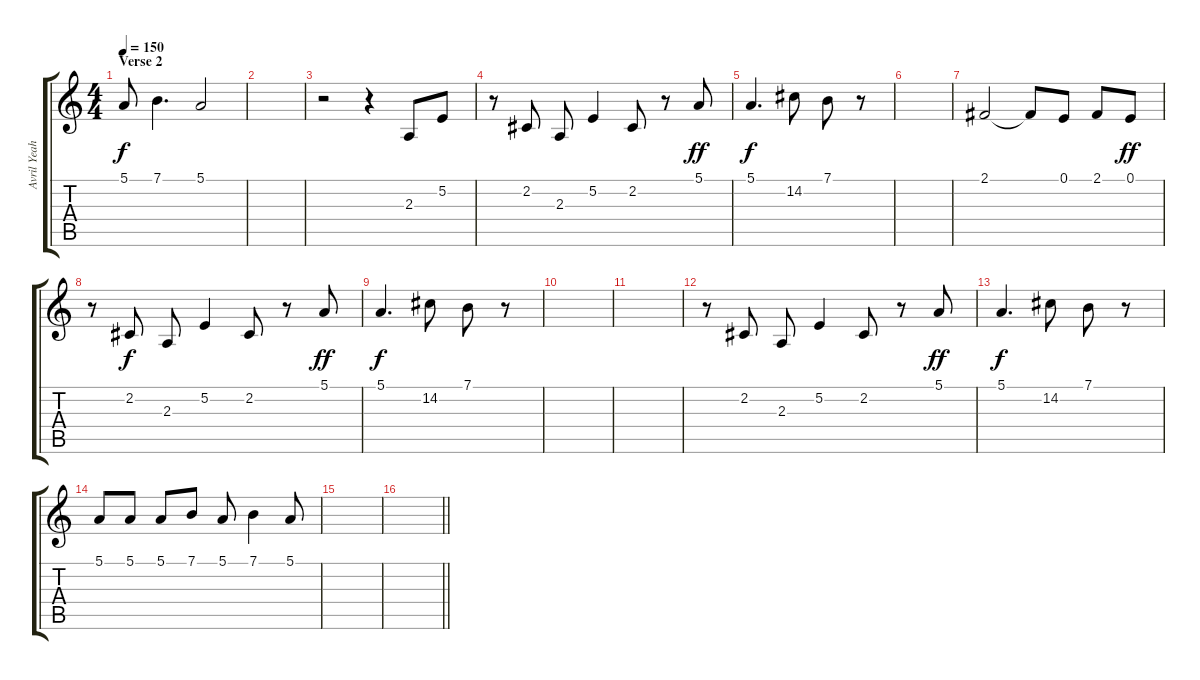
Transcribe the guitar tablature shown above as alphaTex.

\track ("Avril Yeah Yeah" "Avril Yeah") {instrument electricgrandpiano}
\staff {score tabs}
\tuning (E4 B3 G3 D3 A2 E2) {hide}
\ts (4 4)
\section ("" "Verse 2")
\tempo 150
\clef g2
\ks c
5.1.8{dy f} 7.1.4{d} 5.1.2 |
|
r.2 r.4 2.3.8 5.2.8 |
r.8 2.2.8 2.3.8 5.2.4 2.2.8 r.8 5.1.8{dy ff} |
5.1.4{d dy f} 14.2.8 7.1.8 r.8 |
|
2.1.2 2.1{t}.8 0.1.8 2.1.8 0.1.8{dy ff} |
r.8 2.2.8{dy f} 2.3.8 5.2.4 2.2.8 r.8 5.1.8{dy ff} |
5.1.4{d dy f} 14.2.8 7.1.8 r.8 |
|
|
r.8 2.2.8 2.3.8 5.2.4 2.2.8 r.8 5.1.8{dy ff} |
5.1.4{d dy f} 14.2.8 7.1.8 r.8 |
5.1.8 5.1.8 5.1.8 7.1.8 5.1.8 7.1.4 5.1.8 |
|
\barLineRight lightlight
